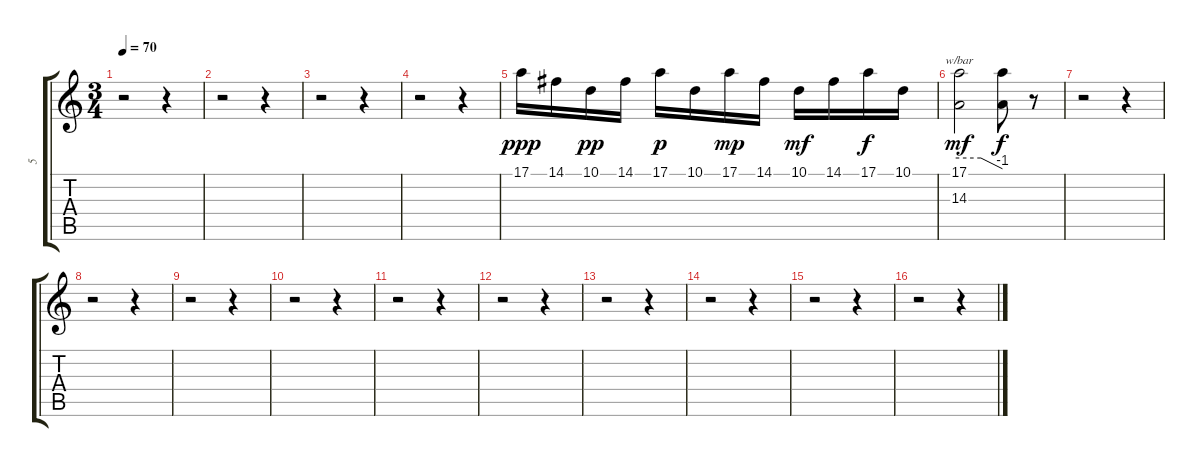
\track ("5" "5") {instrument tenorsax}
\staff {score tabs}
\tuning (E4 B3 G3 D3 A2 E2) {hide}
\ts (3 4)
\tempo 70
\clef g2
\ks c
r.2{dy ppp} r.4 |
r.2 r.4 |
r.2 r.4 |
r.2 r.4 |
17.1.16{balance 8 instrument brasssection} 14.1.16 10.1.16{dy pp} 14.1.16 17.1.16{dy p} 10.1.16 17.1.16{dy mp} 14.1.16 10.1.16{dy mf} 14.1.16 17.1.16{dy f} 10.1.16 |
(17.1 14.3).2{tbe (custom default 0 0 30 0 60 -4) dy mf} (17.1{t} 14.3{t}).8{dy f} r.8 |
r.2 r.4 |
r.2 r.4 |
r.2 r.4 |
r.2 r.4 |
r.2 r.4 |
r.2 r.4 |
r.2 r.4 |
r.2 r.4 |
r.2 r.4 |
r.2 r.4
